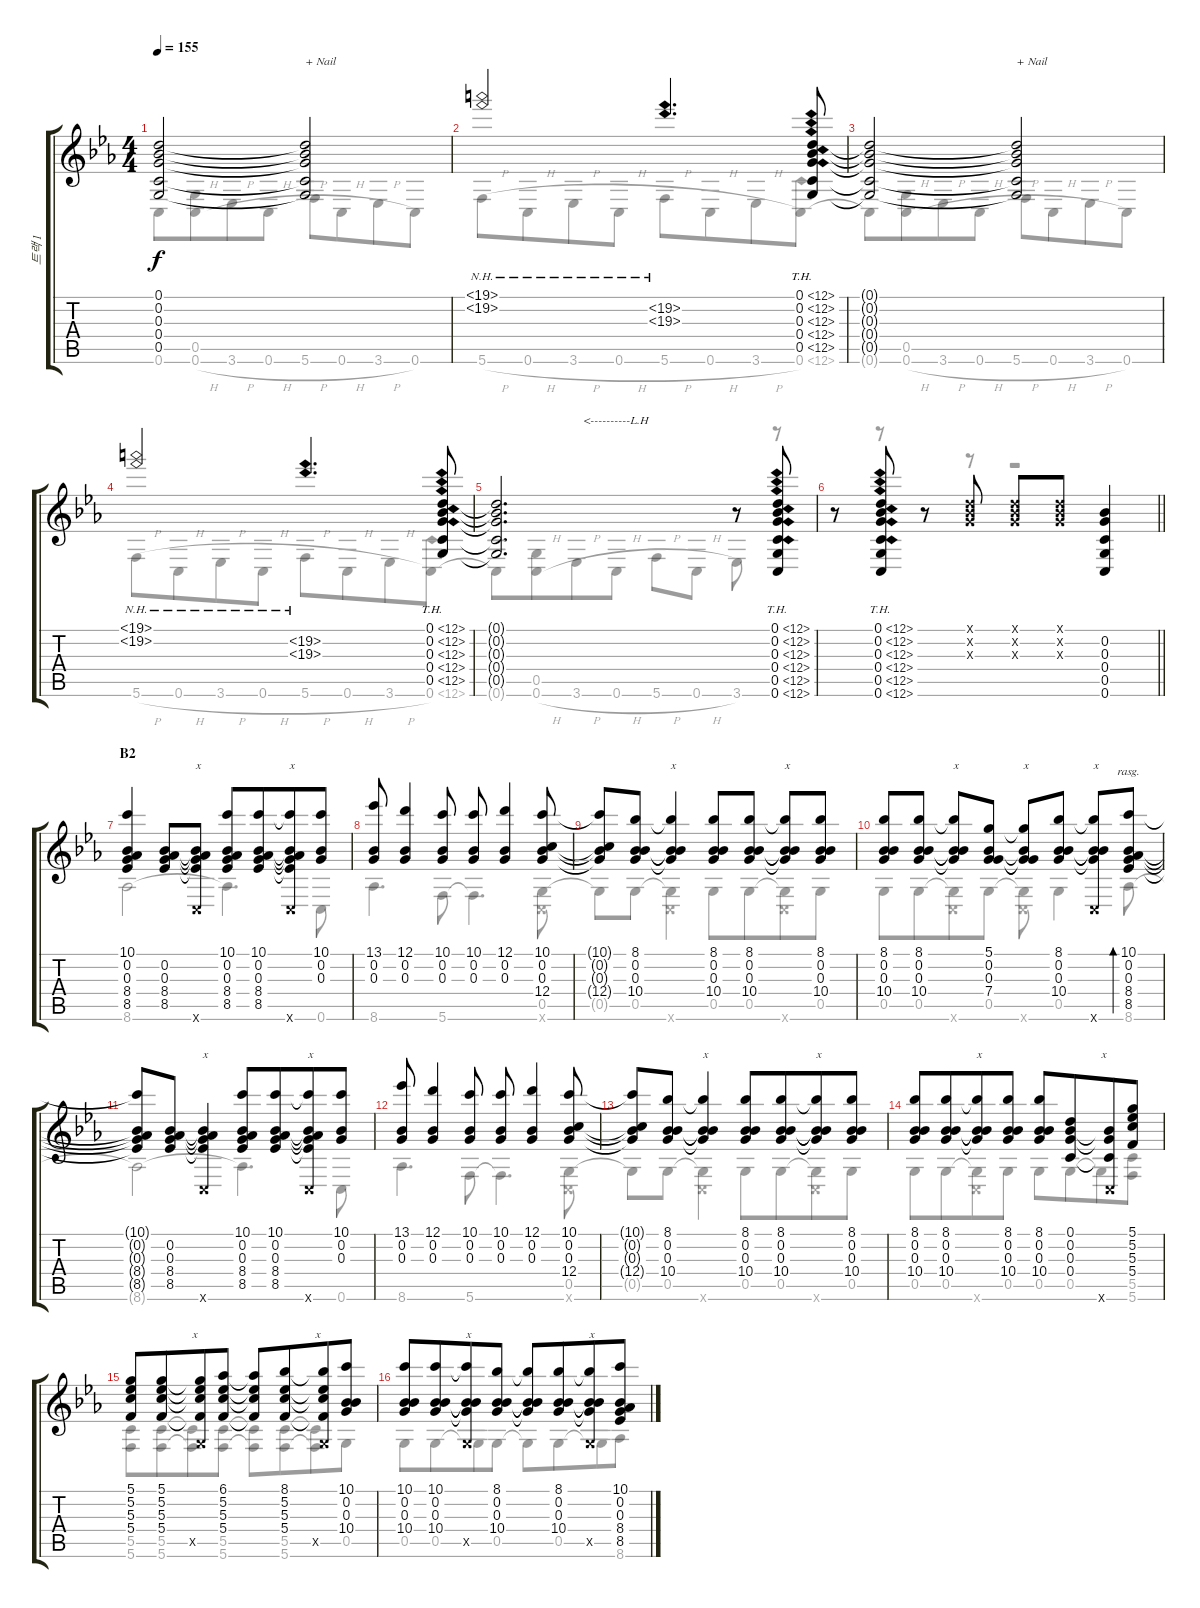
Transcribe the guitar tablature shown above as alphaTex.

\track ("트랙 1" "트랙 1") {instrument acousticguitarsteel}
\staff {score tabs}
\tuning (D4 Bb3 G3 C3 G2 C2) {hide}
\voice
\ts (4 4)
\tempo 155
\clef g2
\ks eb
(0.1{t} 0.2{t} 0.3{t} 0.4{t} 0.5{t}).2{dy f} (0.1{t} 0.2{t} 0.3{t} 0.4{t} 0.5{t}).2{txt "+ Nail"} |
(19.1{nh} 19.2{nh}).2 (19.2{nh} 19.3{nh}).4{d} (0.1{th 12} 0.2{th 12} 0.3{th 12} 0.4{th 12} 0.5{th 12}).8 |
(0.1{t} 0.2{t} 0.3{t} 0.4{t} 0.5{t}).2 (0.1{t} 0.2{t} 0.3{t} 0.4{t} 0.5{t}).2{txt "+ Nail"} |
(19.1{nh} 19.2{nh}).2 (19.2{nh} 19.3{nh}).4{d} (0.1{th 12} 0.2{th 12} 0.3{th 12} 0.4{th 12} 0.5{th 12}).8 |
(0.1{t} 0.2{t} 0.3{t} 0.4{t} 0.5{t}).2{d txt "                             <----------L.H"} r.8 (0.1{th 12} 0.2{th 12} 0.3{th 12} 0.4{th 12} 0.5{th 12} 0.6{th 12}).8 |
\barLineRight lightlight
r.8 (0.1{th 12} 0.2{th 12} 0.3{th 12} 0.4{th 12} 0.5{th 12} 0.6{th 12}).8 r.8 (0.1{x} 0.2{x} 0.3{x}).8 (0.1{x} 0.2{x} 0.3{x}).8 (0.1{x} 0.2{x} 0.3{x}).8 (0.2 0.3 0.4 0.5 0.6).4 |
\section ("" "B2")
(10.1 0.2 0.3 8.4 8.5).4 (0.2 0.3 8.4 8.5).8 (0.2{t} 0.3{t} 8.4{t} 8.5{t} 0.6{x}).8{txt "x"} (10.1 0.2 0.3 8.4 8.5).8 (10.1 0.2 0.3 8.4 8.5).8{beam merge} (10.1{t} 0.2{t} 0.3{t} 8.4{t} 8.5{t} 0.6{x}).8{txt "x"} (10.1 0.2 0.3).8 |
(13.1 0.2 0.3).8 (12.1 0.2 0.3).4 (10.1 0.2 0.3).8 (10.1 0.2 0.3).8 (12.1 0.2 0.3).4 (10.1 0.2 0.3 12.4).8 |
(10.1{t} 0.2{t} 0.3{t} 12.4{t}).8 (8.1 0.2 0.3 10.4).8 (8.1{t} 0.2{t} 0.3{t} 10.4{t}).4{txt "x"} (8.1 0.2 0.3 10.4).8 (8.1 0.2 0.3 10.4).8 (8.1{t} 0.2{t} 0.3{t} 10.4{t}).8{txt "x"} (8.1 0.2 0.3 10.4).8 |
(8.1 0.2 0.3 10.4).8 (8.1 0.2 0.3 10.4).8 (8.1{t} 0.2{t} 0.3{t} 10.4{t}).8{txt "x"} (5.1 0.2 0.3 7.4).8 (5.1{t} 0.2{t} 0.3{t} 7.4{t}).8{txt "x"} (8.1 0.2 0.3 10.4).8 (8.1{t} 0.2{t} 0.3{t} 10.4{t} 0.6{x}).8{txt "x"} (10.1 0.2 0.3 8.4 8.5).8{bd 240 rasg ii} |
(10.1{t} 0.2{t} 0.3{t} 8.4{t} 8.5{t}).8 (0.2 0.3 8.4 8.5).8 (0.2{t} 0.3{t} 8.4{t} 8.5{t} 0.6{x}).4{txt "x"} (10.1 0.2 0.3 8.4 8.5).8 (10.1 0.2 0.3 8.4 8.5).8{beam merge} (10.1{t} 0.2{t} 0.3{t} 8.4{t} 8.5{t} 0.6{x}).8{txt "x"} (10.1 0.2 0.3).8 |
(13.1 0.2 0.3).8 (12.1 0.2 0.3).4 (10.1 0.2 0.3).8 (10.1 0.2 0.3).8 (12.1 0.2 0.3).4 (10.1 0.2 0.3 12.4).8 |
(10.1{t} 0.2{t} 0.3{t} 12.4{t}).8 (8.1 0.2 0.3 10.4).8 (8.1{t} 0.2{t} 0.3{t} 10.4{t}).4{txt "x"} (8.1 0.2 0.3 10.4).8 (8.1 0.2 0.3 10.4).8{beam merge} (8.1{t} 0.2{t} 0.3{t} 10.4{t}).8{txt "x"} (8.1 0.2 0.3 10.4).8 |
(8.1 0.2 0.3 10.4).8 (8.1 0.2 0.3 10.4).8{beam merge} (8.1{t} 0.2{t} 0.3{t} 10.4{t}).8{txt "x"} (8.1 0.2 0.3 10.4).8 (8.1 0.2 0.3 10.4).8 (0.1 0.2 0.3 0.4).8{beam merge} (0.2{t} 0.3{t} 0.4{t} 0.6{x}).8{txt "x"} (5.1 5.2 5.3 5.4).8 |
(5.1 5.2 5.3 5.4).8 (5.1 5.2 5.3 5.4).8{beam merge} (5.1{t} 5.2{t} 5.3{t} 5.4{t} 0.5{x}).8{txt "x"} (6.1 5.2 5.3 5.4).8 (6.1{t} 5.2{t} 5.3{t} 5.4{t}).8 (8.1 5.2 5.3 5.4).8{beam merge} (8.1{t} 5.2{t} 5.3{t} 5.4{t} 0.5{x}).8{txt "x"} (10.1 0.2 0.3 10.4).8 |
(10.1 0.2 0.3 10.4).8 (10.1 0.2 0.3 10.4).8{beam merge} (10.1{t} 0.2{t} 0.3{t} 10.4{t} 0.5{x}).8{txt "x"} (8.1 0.2 0.3 10.4).8 (8.1{t} 0.2{t} 0.3{t} 10.4{t}).8 (8.1 0.2 0.3 10.4).8{beam merge} (8.1{t} 0.2{t} 0.3{t} 10.4{t} 0.5{x}).8{txt "x"} (10.1 0.2 0.3 8.4 8.5).8
\voice
\clef g2
\ottava regular
\simile none
\ks eb
0.6{t}.8{dy f} (0.5 0.6{h}).8{beam merge} 3.6{h}.8 0.6{h}.8 5.6{h}.8 0.6{h}.8{beam merge} 3.6{h}.8 0.6.8 |
5.6{h}.8 0.6{h}.8{beam merge} 3.6{h}.8 0.6{h}.8 5.6{h}.8 0.6{h}.8{beam merge} 3.6{h}.8 0.6{th 12}.8 |
0.6{t}.8 (0.5 0.6{h}).8{beam merge} 3.6{h}.8 0.6{h}.8 5.6{h}.8 0.6{h}.8{beam merge} 3.6{h}.8 0.6.8 |
5.6{h}.8 0.6{h}.8{beam merge} 3.6{h}.8 0.6{h}.8 5.6{h}.8 0.6{h}.8{beam merge} 3.6{h}.8 0.6{th 12}.8 |
0.6{t}.8 (0.5 0.6{h}).8{beam merge} 3.6{h}.8 0.6{h}.8 5.6{h}.8 0.6{h}.8 3.6.8 r.8 |
\barLineRight lightlight
r.8 r.8 r.8 r.8 r.2 |
8.6.2 8.6{t}.4{d} 0.6.8 |
8.6.4{d} 5.6.8 5.6{t}.4{d} (0.5 0.6{x}).8 |
0.5{t}.8 0.5.8 (0.5{t} 0.6{x}).4 0.5.8 0.5.8{beam merge} (0.5{t} 0.6{x}).8 0.5.8 |
0.5.8 0.5.8{beam merge} (0.5{t} 0.6{x}).8 0.5.8 (0.5{t} 0.6{x}).8 0.5.4 8.6.8 |
8.6{t}.2 8.6{t}.4{d} 0.6.8 |
8.6.4{d} 5.6.8 5.6{t}.4{d} (0.5 0.6{x}).8 |
0.5{t}.8 0.5.8 (0.5{t} 0.6{x}).4 0.5.8 0.5.8{beam merge} (0.5{t} 0.6{x}).8 0.5.8 |
0.5.8 0.5.8{beam merge} (0.5{t} 0.6{x}).8 0.5.8 0.5.8 0.5.8{beam merge} 0.5{t}.8 (5.5 5.6).8 |
(5.5 5.6).8 (5.5 5.6).8{beam merge} (5.5{t} 5.6{t}).8 (5.5 5.6).8 (5.5{t} 5.6{t}).8 (5.5 5.6).8{beam merge} (5.5{t} 5.6{t}).8 0.5.8 |
0.5.8 0.5.8{beam merge} 0.5{t}.8 0.5.8 0.5{t}.8 0.5.8{beam merge} 0.5{t}.8 8.6.8
